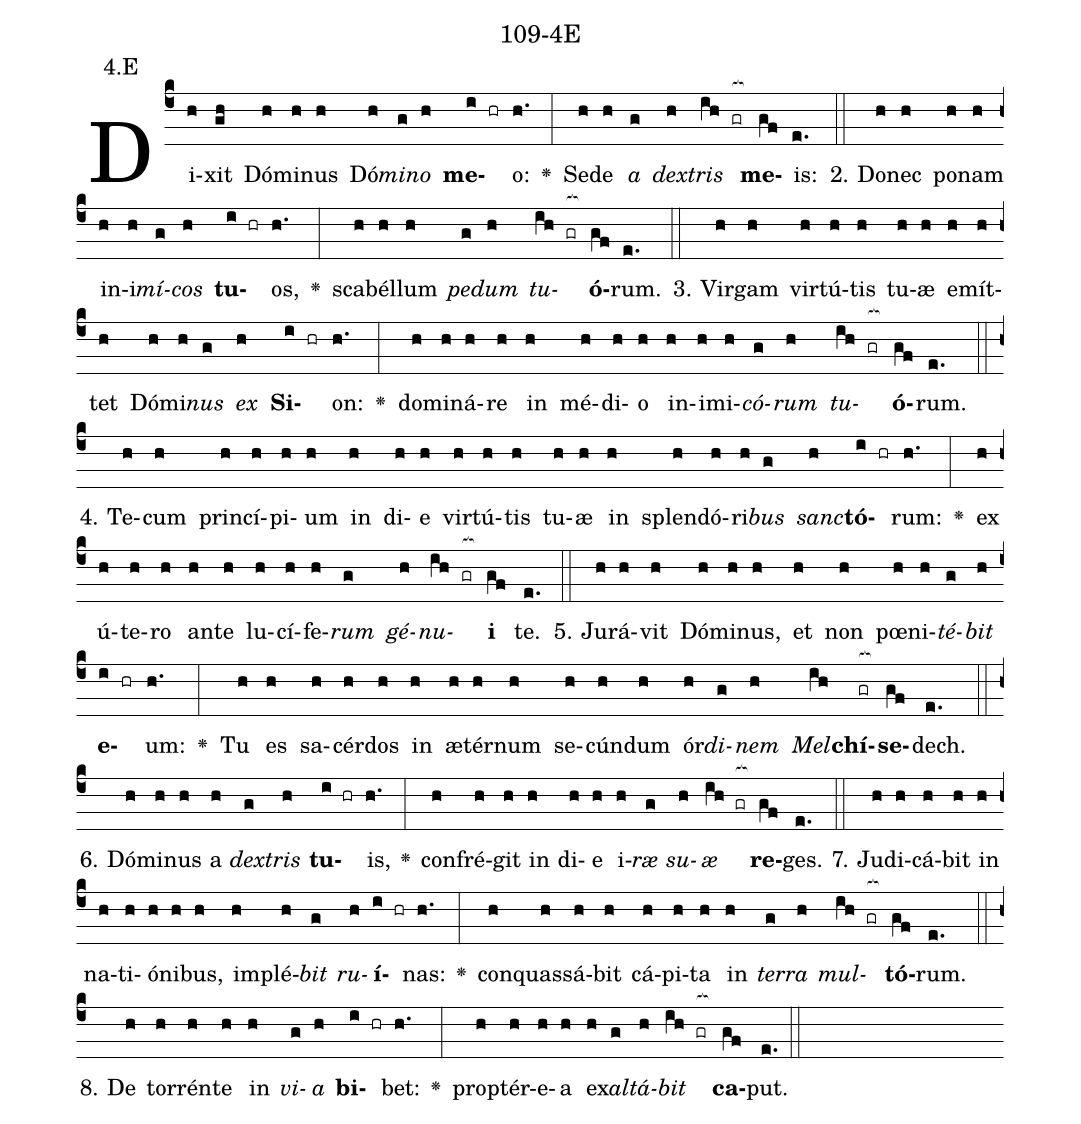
name: 109-4E;
annotation: 4.E;
%%
(c4)Di(h)xit(gh) Dó(h)mi(h)nus(h) Dó(h)<i>mi</i>(g)<i>no</i>(h) <b>me</b>(i hr)o:(h.) <v>\greheightstar</v>(:) Se(h)de(h) <i>a</i>(g) <i>dex</i>(h)<i>tris</i>(ih gr[ocb:1{]) <b>me</b>(gf[ocb:0}])is:(e.) (::)
2. Do(h)nec(h) po(h)nam(h) in(h)i(h)<i>mí</i>(g)<i>cos</i>(h) <b>tu</b>(i hr)os,(h.) <v>\greheightstar</v>(:) sca(h)bél(h)lum(h) <i>pe</i>(g)<i>dum</i>(h) <i>tu</i>(ih gr[ocb:1{])<b>ó</b>(gf[ocb:0}])rum.(e.) (::)
3. Vir(h)gam(h) vir(h)tú(h)tis(h) tu(h)æ(h) e(h)mít(h)tet(h) Dó(h)mi(h)<i>nus</i>(g) <i>ex</i>(h) <b>Si</b>(i hr)on:(h.) <v>\greheightstar</v>(:) do(h)mi(h)ná(h)re(h) in(h) mé(h)di(h)o(h) in(h)i(h)mi(h)<i>có</i>(g)<i>rum</i>(h) <i>tu</i>(ih gr[ocb:1{])<b>ó</b>(gf[ocb:0}])rum.(e.) (::)
4. Te(h)cum(h) prin(h)cí(h)pi(h)um(h) in(h) di(h)e(h) vir(h)tú(h)tis(h) tu(h)æ(h) in(h) splen(h)dó(h)ri(h)<i>bus</i>(g) <i>sanc</i>(h)<b>tó</b>(i hr)rum:(h.) <v>\greheightstar</v>(:) ex(h) ú(h)te(h)ro(h) an(h)te(h) lu(h)cí(h)fe(h)<i>rum</i>(g) <i>gé</i>(h)<i>nu</i>(ih gr[ocb:1{])<b>i</b>(gf[ocb:0}]) te.(e.) (::)
5. Ju(h)rá(h)vit(h) Dó(h)mi(h)nus,(h) et(h) non(h) pœ(h)ni(h)<i>té</i>(g)<i>bit</i>(h) <b>e</b>(i hr)um:(h.) <v>\greheightstar</v>(:) Tu(h) es(h) sa(h)cér(h)dos(h) in(h) æ(h)tér(h)num(h) se(h)cún(h)dum(h) ór(h)<i>di</i>(g)<i>nem</i>(h) <i>Mel</i>(ih)<b>chí</b>(gr[ocb:1{])<b>se</b>(gf[ocb:0}])dech.(e.) (::)
6. Dó(h)mi(h)nus(h) a(h) <i>dex</i>(g)<i>tris</i>(h) <b>tu</b>(i hr)is,(h.) <v>\greheightstar</v>(:) con(h)fré(h)git(h) in(h) di(h)e(h) i(h)<i>ræ</i>(g) <i>su</i>(h)<i>æ</i>(ih gr[ocb:1{]) <b>re</b>(gf[ocb:0}])ges.(e.) (::)
7. Ju(h)di(h)cá(h)bit(h) in(h) na(h)ti(h)ó(h)ni(h)bus,(h) im(h)plé(h)<i>bit</i>(g) <i>ru</i>(h)<b>í</b>(i hr)nas:(h.) <v>\greheightstar</v>(:) con(h)quas(h)sá(h)bit(h) cá(h)pi(h)ta(h) in(h) <i>ter</i>(g)<i>ra</i>(h) <i>mul</i>(ih gr[ocb:1{])<b>tó</b>(gf[ocb:0}])rum.(e.) (::)
8. De(h) tor(h)rén(h)te(h) in(h) <i>vi</i>(g)<i>a</i>(h) <b>bi</b>(i hr)bet:(h.) <v>\greheightstar</v>(:) prop(h)tér(h)e(h)a(h) ex(h)<i>al</i>(g)<i>tá</i>(h)<i>bit</i>(ih gr[ocb:1{]) <b>ca</b>(gf[ocb:0}])put.(e.) (::)
